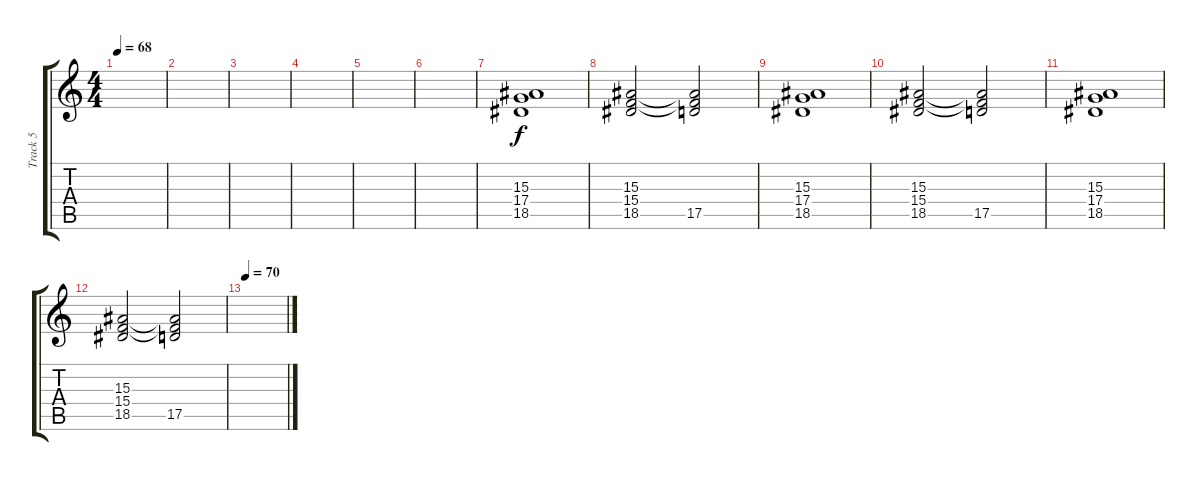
\track ("Track 5" "Track 5") {instrument stringensemble2}
\staff {score tabs}
\tuning (E4 B3 G3 D3 A2 E2) {hide}
\ts (4 4)
\tempo 68
\clef g2
\ks c
|
|
|
|
|
|
(15.3 17.4 18.5).1 |
(15.3 15.4 18.5).2 (15.3{t} 15.4{t} 17.5).2 |
(15.3 17.4 18.5).1 |
(15.3 15.4 18.5).2 (15.3{t} 15.4{t} 17.5).2 |
(15.3 17.4 18.5).1 |
(15.3 15.4 18.5).2 (15.3{t} 15.4{t} 17.5).2 |
\tempo 70
